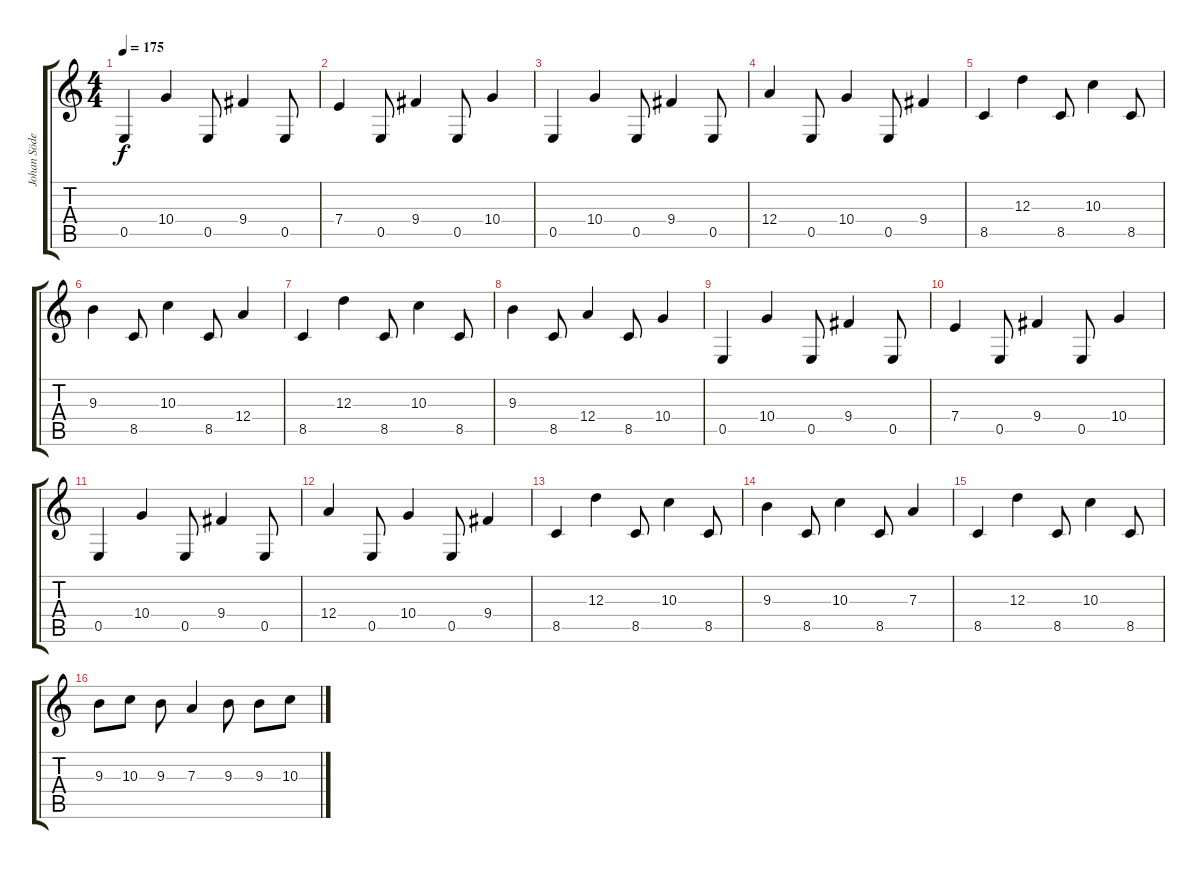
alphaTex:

\track ("Johan Söderberg" "Johan Söde") {instrument distortionguitar}
\staff {score tabs}
\tuning (B3 Gb3 D3 A2 E2 B1) {hide}
\ts (4 4)
\tempo 175
\clef g2
\ks c
0.5.4{dy f instrument distortionguitar} 10.4.4 0.5.8 9.4.4 0.5.8 |
7.4.4 0.5.8 9.4.4 0.5.8 10.4.4 |
0.5.4 10.4.4 0.5.8 9.4.4 0.5.8 |
12.4.4 0.5.8 10.4.4 0.5.8 9.4.4 |
8.5.4 12.3.4 8.5.8 10.3.4 8.5.8 |
9.3.4 8.5.8 10.3.4 8.5.8 12.4.4 |
8.5.4 12.3.4 8.5.8 10.3.4 8.5.8 |
9.3.4 8.5.8 12.4.4 8.5.8 10.4.4 |
0.5.4 10.4.4 0.5.8 9.4.4 0.5.8 |
7.4.4 0.5.8 9.4.4 0.5.8 10.4.4 |
0.5.4 10.4.4 0.5.8 9.4.4 0.5.8 |
12.4.4 0.5.8 10.4.4 0.5.8 9.4.4 |
8.5.4 12.3.4 8.5.8 10.3.4 8.5.8 |
9.3.4 8.5.8 10.3.4 8.5.8 7.3.4 |
8.5.4 12.3.4 8.5.8 10.3.4 8.5.8 |
9.3.8 10.3.8 9.3.8 7.3.4 9.3.8 9.3.8 10.3.8
